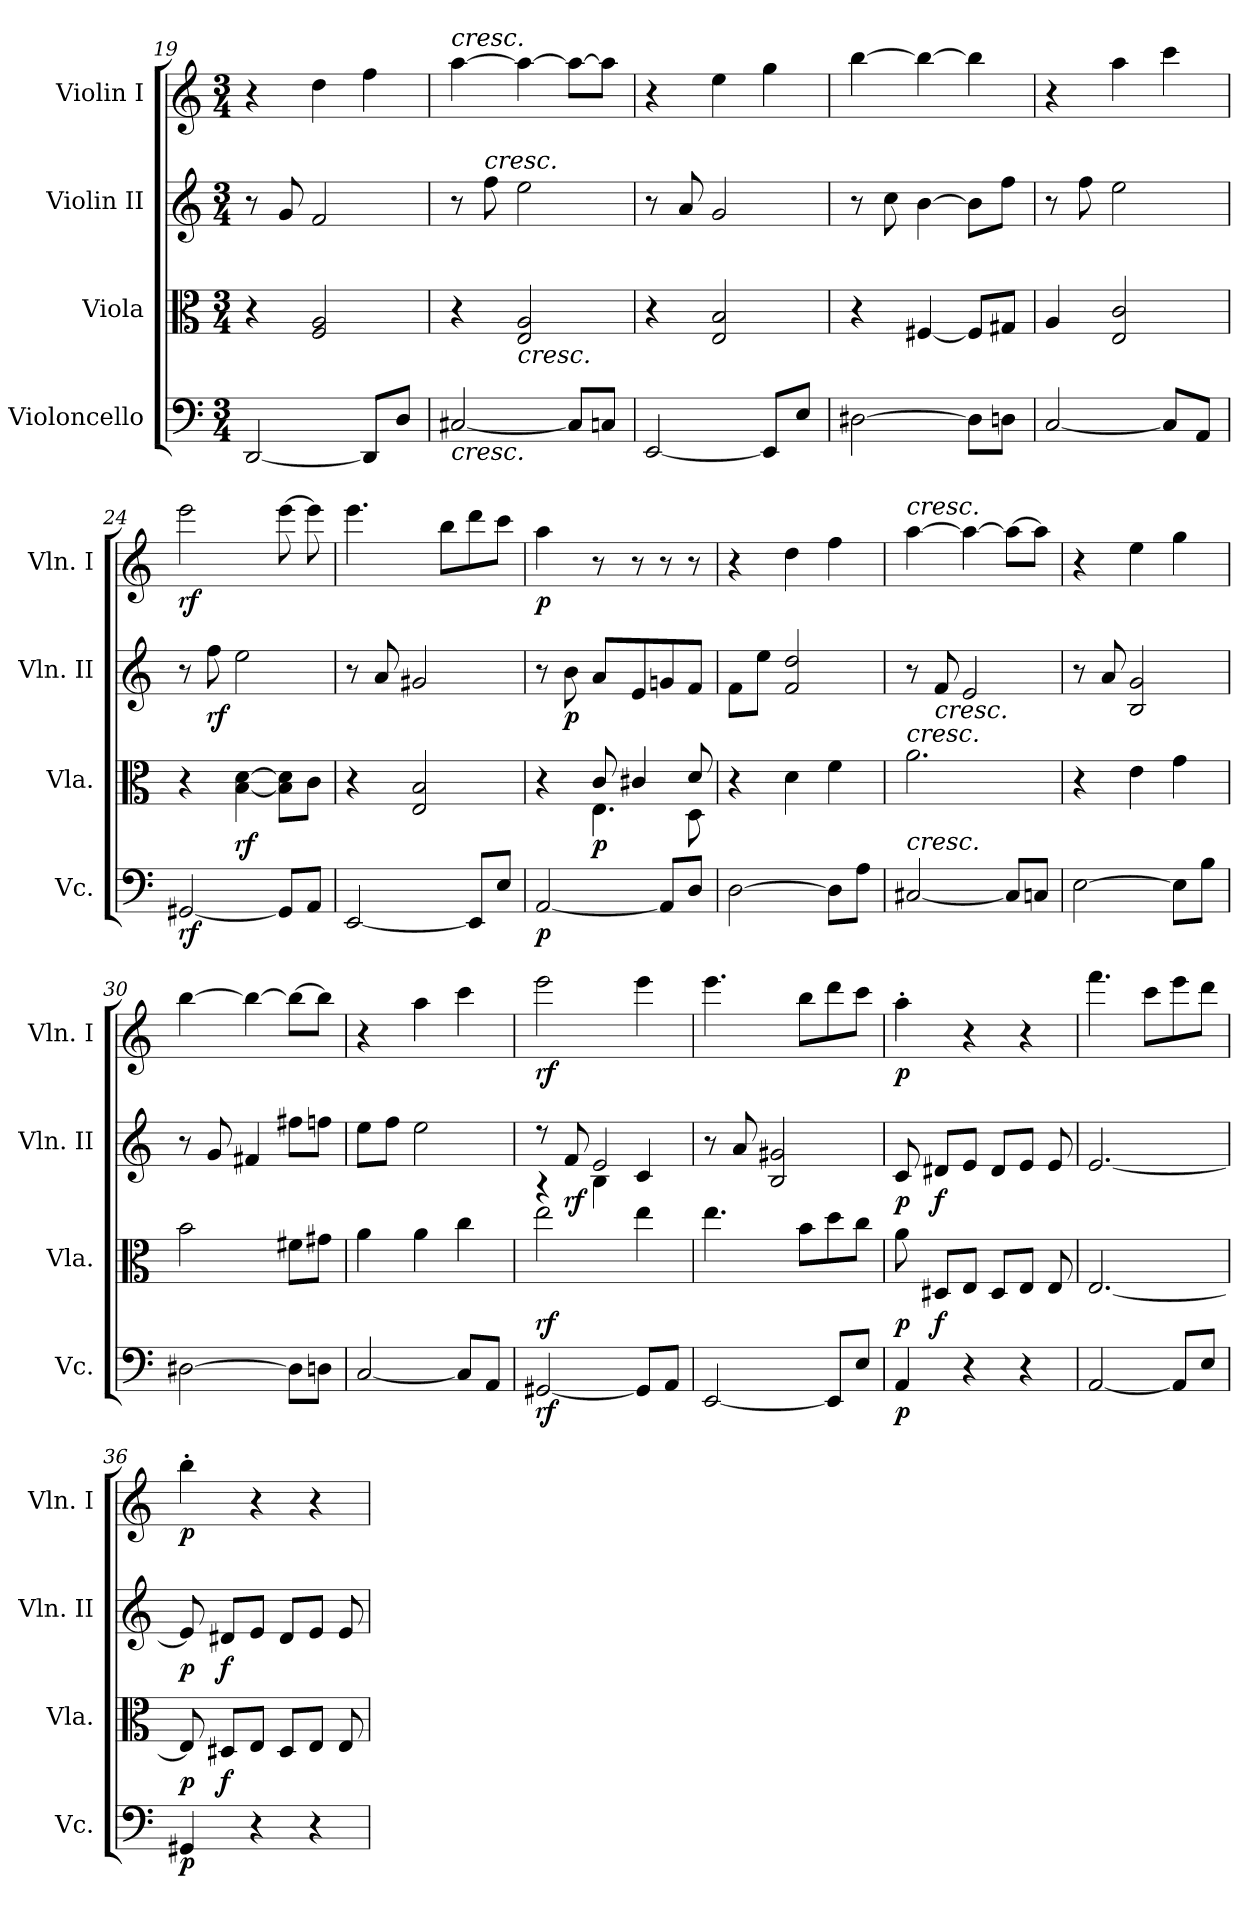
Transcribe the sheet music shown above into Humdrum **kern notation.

**kern	**dynam	**kern	**dynam	**kern	**dynam	**kern	**dynam
*part4	*part4	*part3	*part3	*part2	*part2	*part1	*part1
*staff4	*staff4	*staff3	*staff3	*staff2	*staff2	*staff1	*staff1
*I"Violoncello	*	*I"Viola	*	*I"Violin II	*	*I"Violin I	*
*I'Vc.	*	*I'Vla.	*	*I'Vln. II	*	*I'Vln. I	*
*clefF4	*	*clefC3	*	*clefG2	*	*clefG2	*
*k[]	*	*k[]	*	*k[]	*	*k[]	*
*M3/4	*	*M3/4	*	*M3/4	*	*M3/4	*
=19	=19	=19	=19	=19	=19	=19	=19
[2DD/	.	4r	.	8r	.	4r	.
.	.	.	.	8g/	.	.	.
.	.	2F/ 2A/	.	2f/	.	4dd\	.
8DD/L]	.	.	.	.	.	4ff\	.
8D/J	.	.	.	.	.	.	.
=20	=20	=20	=20	=20	=20	=20	=20
!	!	!	!	!	!	!LO:TX:a:i:t=cresc.	!
!LO:TX:b:i:t=cresc.	!	!	!	!	!	!	!
[2C#X/	.	4r	.	8r	.	[4aa\	.
!	!	!	!	!LO:TX:a:i:t=cresc.	!	!	!
.	.	.	.	8ff\	.	.	.
!	!	!LO:TX:b:i:t=cresc.	!	!	!	!	!
.	.	2E/ 2A/	.	2ee\	.	4aa\_	.
8C#/L]	.	.	.	.	.	8aa\L_	.
8Cn/J	.	.	.	.	.	8aa\J]	.
=21	=21	=21	=21	=21	=21	=21	=21
[2EE/	.	4r	.	8r	.	4r	.
.	.	.	.	8a/	.	.	.
.	.	2E/ 2B/	.	2g/	.	4ee\	.
8EE/L]	.	.	.	.	.	4gg\	.
8E/J	.	.	.	.	.	.	.
=22	=22	=22	=22	=22	=22	=22	=22
[2D#X\	.	4r	.	8r	.	[4bb\	.
.	.	.	.	8cc\	.	.	.
.	.	[4F#X/	.	[4b\	.	4bb\_	.
8D#\L]	.	8F#/L]	.	8b\L]	.	4bb\]	.
8Dn\J	.	8G#X/J	.	8ff\J	.	.	.
=23	=23	=23	=23	=23	=23	=23	=23
[2C/	.	4A/	.	8r	.	4r	.
.	.	.	.	8ff\	.	.	.
.	.	2E/ 2c/	.	2ee\	.	4aa\	.
8C/L]	.	.	.	.	.	4ccc\	.
8AA/J	.	.	.	.	.	.	.
=24	=24	=24	=24	=24	=24	=24	=24
!	!LO:DY:b	!	!	!	!	!	!LO:DY:b
[2GG#X/	rf	4r	.	8r	.	2eee\	rf
!	!	!	!	!	!LO:DY:b	!	!
.	.	.	.	8ff\	rf	.	.
!	!	!	!LO:DY:b	!	!	!	!
.	.	[4B\ [4d\	rf	2ee\	.	.	.
8GG#/L]	.	8B\] 8d\]L	.	.	.	[8eee\	.
8AA/J	.	8c\J	.	.	.	8eee\]	.
=25	=25	=25	=25	=25	=25	=25	=25
[2EE/	.	4r	.	8r	.	4.eee\	.
.	.	.	.	8a/	.	.	.
.	.	2E/ 2B/	.	2g#X/	.	.	.
.	.	.	.	.	.	8bb\L	.
8EE/L]	.	.	.	.	.	8ddd\	.
8E/J	.	.	.	.	.	8ccc\J	.
=26	=26	=26	=26	=26	=26	=26	=26
*	*	*^	*	*	*	*	*
!	!LO:DY:b	!	!	!	!	!	!	!LO:DY:b
[2AA/	p	4r	4ryy	.	8r	.	4aa\	p
!	!	!	!	!	!	!LO:DY:b	!	!
.	.	.	.	.	8b\	p	.	.
!	!	!	!	!LO:DY:b	!	!	!	!
.	.	8c/	4.E\	p	8a/L	.	8r	.
.	.	4c#X/	.	.	8e/	.	8r	.
8AA/L]	.	.	.	.	8gn/	.	8r	.
8D/J	.	8d/	8D\	.	8f/J	.	8r	.
*	*	*v	*v	*	*	*	*	*
=27	=27	=27	=27	=27	=27	=27	=27
[2D\	.	4r	.	8f\L	.	4r	.
.	.	.	.	8ee\J	.	.	.
.	.	4d\	.	2f/ 2dd/	.	4dd\	.
8D\L]	.	4f\	.	.	.	4ff\	.
8A\J	.	.	.	.	.	.	.
=28	=28	=28	=28	=28	=28	=28	=28
!	!	!	!	!	!	!LO:TX:a:i:t=cresc.	!
!	!	!LO:TX:a:i:t=cresc.	!	!	!	!	!
!LO:TX:a:i:t=cresc.	!	!	!	!	!	!	!
[2C#X/	.	2.a\	.	8r	.	[4aa\	.
!	!	!	!	!LO:TX:b:i:t=cresc.	!	!	!
.	.	.	.	8f/	.	.	.
.	.	.	.	2e/	.	4aa\_	.
8C#/L]	.	.	.	.	.	8aa\L_	.
8Cn/J	.	.	.	.	.	8aa\J]	.
=29	=29	=29	=29	=29	=29	=29	=29
[2E\	.	4r	.	8r	.	4r	.
.	.	.	.	8a/	.	.	.
.	.	4e\	.	2B/ 2g/	.	4ee\	.
8E\L]	.	4g\	.	.	.	4gg\	.
8B\J	.	.	.	.	.	.	.
=30	=30	=30	=30	=30	=30	=30	=30
[2D#X\	.	2b\	.	8r	.	[4bb\	.
.	.	.	.	8g/	.	.	.
.	.	.	.	4f#X/	.	4bb\_	.
8D#\L]	.	8f#X\L	.	8ff#X\L	.	8bb\L_	.
8Dn\J	.	8g#X\J	.	8ffn\J	.	8bb\J]	.
=31	=31	=31	=31	=31	=31	=31	=31
[2C/	.	4a\	.	8ee\L	.	4r	.
.	.	.	.	8ff\J	.	.	.
.	.	4a\	.	2ee\	.	4aa\	.
8C/L]	.	4cc\	.	.	.	4ccc\	.
8AA/J	.	.	.	.	.	.	.
=32	=32	=32	=32	=32	=32	=32	=32
*	*	*	*	*^	*	*	*
!	!LO:DY:b	!	!LO:DY:b	!	!	!	!	!LO:DY:b
[2GG#X/	rf	2ee\	rf	8r	4r	.	2eee\	rf
!	!	!	!	!	!	!LO:DY:b	!	!
.	.	.	.	8f/	.	rf	.	.
.	.	.	.	2e/	4B\	.	.	.
8GG#/L]	.	4ee\	.	.	4c/	.	4eee\	.
8AA/J	.	.	.	.	.	.	.	.
*	*	*	*	*v	*v	*	*	*
=33	=33	=33	=33	=33	=33	=33	=33
[2EE/	.	4.ee\	.	8r	.	4.eee\	.
.	.	.	.	8a/	.	.	.
.	.	.	.	2B/ 2g#X/	.	.	.
.	.	8b\L	.	.	.	8bb\L	.
8EE/L]	.	8dd\	.	.	.	8ddd\	.
8E/J	.	8cc\J	.	.	.	8ccc\J	.
=34	=34	=34	=34	=34	=34	=34	=34
!	!LO:DY:b	!	!LO:DY:b	!	!LO:DY:b	!	!LO:DY:b
4AA/	p	8a\	p	8c/	p	4aa'\	p
!	!	!	!LO:DY:b	!	!LO:DY:b	!	!
.	.	8D#X/L	f	8d#X/L	f	.	.
4r	.	8E/J	.	8e/J	.	4r	.
.	.	8D#/L	.	8d#/L	.	.	.
4r	.	8E/J	.	8e/J	.	4r	.
.	.	8E/	.	8e/	.	.	.
=35	=35	=35	=35	=35	=35	=35	=35
[2AA/	.	[2.E/	.	[2.e/	.	4.fff\	.
.	.	.	.	.	.	8ccc\L	.
8AA/L]	.	.	.	.	.	8eee\	.
8E/J	.	.	.	.	.	8ddd\J	.
=36	=36	=36	=36	=36	=36	=36	=36
!	!LO:DY:b	!	!LO:DY:b	!	!LO:DY:b	!	!LO:DY:b
4GG#X/	p	8E/]	p	8e/]	p	4bb'\	p
!	!	!	!LO:DY:b	!	!LO:DY:b	!	!
.	.	8D#X/L	f	8d#X/L	f	.	.
4r	.	8E/J	.	8e/J	.	4r	.
.	.	8D#/L	.	8d#/L	.	.	.
4r	.	8E/J	.	8e/J	.	4r	.
.	.	8E/	.	8e/	.	.	.
=	=	=	=	=	=	=	=
*-	*-	*-	*-	*-	*-	*-	*-
